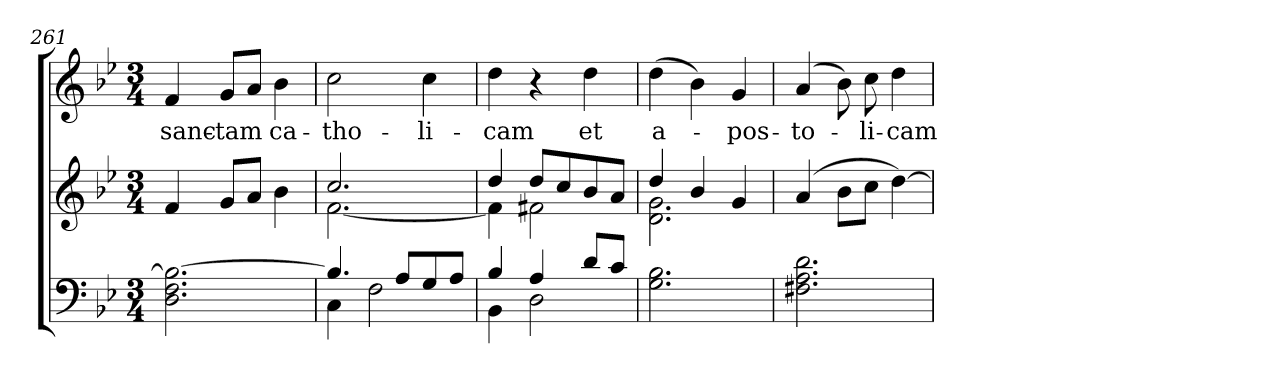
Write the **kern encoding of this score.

**kern	**kern	**kern	**text
*part2	*part2	*part1	*part1
*staff3	*staff2	*staff1	*staff1
!!LO:LB:g=z
*clefF4	*clefG2	*clefG2	*
*	*	*ITrd7c12	*
*k[b-e-]	*k[b-e-]	*k[b-e-]	*
*B-:	*B-:	*B-:	*
*M3/4	*M3/4	*M3/4	*
=261	=261	=261	=261
!	!	!	!LO:LY:b
2.D\ 2.F\ 2.B-\_	4f/	4F/	sanc-
!	!	!	!LO:LY:b
.	8g/L	8G/L	-tam
.	8a/J	8A/J	.
!	!	!	!LO:LY:b
.	4b-\	4B-\	ca-
=262	=262	=262	=262
*^	*^	*	*
!	!	!	!	!	!LO:LY:b
4.B-/]	4C\	2.cc/	[<2.f\	2c\	-tho-
.	2F\	.	.	.	.
8A/L	.	.	.	.	.
!	!	!	!	!	!LO:LY:b
8G/	.	.	.	4c\	-li-
8A/J	.	.	.	.	.
=263	=263	=263	=263	=263	=263
!	!	!	!	!	!LO:LY:b
4B-/	4BB-\	4dd/	4f\]	4d\	-cam
4A/	2D\	8dd/L	2f#X\	4r	.
.	.	8cc/	.	.	.
!	!	!	!	!	!LO:LY:b
8d/L	.	8b-/	.	4d\	et
8c/J	.	8a/J	.	.	.
*v	*v	*	*	*	*
=264	=264	=264	=264	=264
!	!	!	!	!LO:LY:b
2.G\ 2.B-\	4dd/	2.d\ 2.g\	(>4d\	a-
.	4b-/	.	4B-\)	.
!	!	!	!	!LO:LY:b
.	4g/	.	4G/	-pos-
*	*v	*v	*	*
=265	=265	=265	=265
!	!	!	!LO:LY:b
2.F#X\ 2.A\ 2.d\	(4a/	(4A/	-to-
.	8b-\L	8B-\)	.
!	!	!	!LO:LY:b
.	8cc\J	8c\	-li-
!	!	!	!LO:LY:b
.	[4dd\)	4d\	-cam
=	=	=	=
*-	*-	*-	*-
